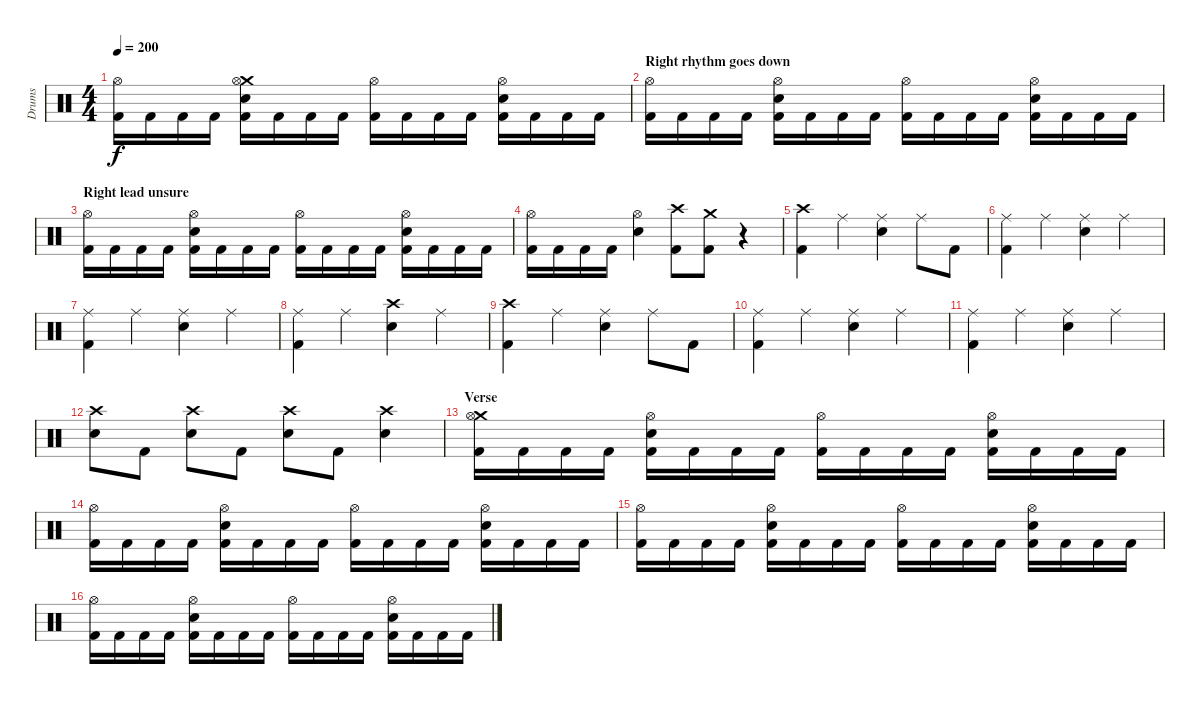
\track ("Drums" "Drums") {instrument percussion}
\staff {score}
\articulation defaults
\ts (4 4)
\tempo 200
\clef neutral
\ks c
("Hi-Hat (open)" "Kick (hit) 2").16{dy f} "Kick (hit) 2".16 "Kick (hit) 2".16 "Kick (hit) 2".16 ("Crash medium (hit)" "Hi-Hat (open)" "Electric Snare (hit)" "Kick (hit) 2").16 "Kick (hit) 2".16 "Kick (hit) 2".16 "Kick (hit) 2".16 ("Hi-Hat (open)" "Kick (hit) 2").16 "Kick (hit) 2".16 "Kick (hit) 2".16 "Kick (hit) 2".16 ("Hi-Hat (open)" "Electric Snare (hit)" "Kick (hit) 2").16 "Kick (hit) 2".16 "Kick (hit) 2".16 "Kick (hit) 2".16 |
\section ("" "Right rhythm goes down")
("Hi-Hat (open)" "Kick (hit) 2").16 "Kick (hit) 2".16 "Kick (hit) 2".16 "Kick (hit) 2".16 ("Hi-Hat (open)" "Electric Snare (hit)" "Kick (hit) 2").16 "Kick (hit) 2".16 "Kick (hit) 2".16 "Kick (hit) 2".16 ("Hi-Hat (open)" "Kick (hit) 2").16 "Kick (hit) 2".16 "Kick (hit) 2".16 "Kick (hit) 2".16 ("Hi-Hat (open)" "Electric Snare (hit)" "Kick (hit) 2").16 "Kick (hit) 2".16 "Kick (hit) 2".16 "Kick (hit) 2".16 |
\section ("" "Right lead unsure")
("Hi-Hat (open)" "Kick (hit) 2").16 "Kick (hit) 2".16 "Kick (hit) 2".16 "Kick (hit) 2".16 ("Hi-Hat (open)" "Electric Snare (hit)" "Kick (hit) 2").16 "Kick (hit) 2".16 "Kick (hit) 2".16 "Kick (hit) 2".16 ("Hi-Hat (open)" "Kick (hit) 2").16 "Kick (hit) 2".16 "Kick (hit) 2".16 "Kick (hit) 2".16 ("Hi-Hat (open)" "Electric Snare (hit)" "Kick (hit) 2").16 "Kick (hit) 2".16 "Kick (hit) 2".16 "Kick (hit) 2".16 |
("Hi-Hat (open)" "Kick (hit) 2").16 "Kick (hit) 2".16 "Kick (hit) 2".16 "Kick (hit) 2".16 ("Hi-Hat (open)" "Electric Snare (hit)").4 ("Crash high (hit)" "Kick (hit) 2").8 ("Crash medium (hit)" "Kick (hit) 2").8 r.4 |
("Crash high (hit)" "Kick (hit) 2").4 "Ride (middle)".4 ("Ride (middle)" "Electric Snare (hit)").4 "Ride (middle)".8 "Kick (hit) 2".8 |
("Ride (middle)" "Kick (hit) 2").4 "Ride (middle)".4 ("Ride (middle)" "Electric Snare (hit)").4 "Ride (middle)".4 |
("Ride (middle)" "Kick (hit) 2").4 "Ride (middle)".4 ("Ride (middle)" "Electric Snare (hit)").4 "Ride (middle)".4 |
("Ride (middle)" "Kick (hit) 2").4 "Ride (middle)".4 ("Crash high (hit)" "Electric Snare (hit)").4 "Ride (middle)".4 |
("Crash high (hit)" "Kick (hit) 2").4 "Ride (middle)".4 ("Ride (middle)" "Electric Snare (hit)").4 "Ride (middle)".8 "Kick (hit) 2".8 |
("Ride (middle)" "Kick (hit) 2").4 "Ride (middle)".4 ("Ride (middle)" "Electric Snare (hit)").4 "Ride (middle)".4 |
("Ride (middle)" "Kick (hit) 2").4 "Ride (middle)".4 ("Ride (middle)" "Electric Snare (hit)").4 "Ride (middle)".4 |
("Crash high (hit)" "Electric Snare (hit)").8 "Kick (hit) 2".8 ("Crash high (hit)" "Electric Snare (hit)").8 "Kick (hit) 2".8 ("Crash high (hit)" "Electric Snare (hit)").8 "Kick (hit) 2".8 ("Crash high (hit)" "Electric Snare (hit)").4 |
\section ("" "Verse")
("Crash medium (hit)" "Hi-Hat (open)" "Kick (hit) 2").16 "Kick (hit) 2".16 "Kick (hit) 2".16 "Kick (hit) 2".16 ("Hi-Hat (open)" "Electric Snare (hit)" "Kick (hit) 2").16 "Kick (hit) 2".16 "Kick (hit) 2".16 "Kick (hit) 2".16 ("Hi-Hat (open)" "Kick (hit) 2").16 "Kick (hit) 2".16 "Kick (hit) 2".16 "Kick (hit) 2".16 ("Hi-Hat (open)" "Electric Snare (hit)" "Kick (hit) 2").16 "Kick (hit) 2".16 "Kick (hit) 2".16 "Kick (hit) 2".16 |
("Hi-Hat (open)" "Kick (hit) 2").16 "Kick (hit) 2".16 "Kick (hit) 2".16 "Kick (hit) 2".16 ("Hi-Hat (open)" "Electric Snare (hit)" "Kick (hit) 2").16 "Kick (hit) 2".16 "Kick (hit) 2".16 "Kick (hit) 2".16 ("Hi-Hat (open)" "Kick (hit) 2").16 "Kick (hit) 2".16 "Kick (hit) 2".16 "Kick (hit) 2".16 ("Hi-Hat (open)" "Electric Snare (hit)" "Kick (hit) 2").16 "Kick (hit) 2".16 "Kick (hit) 2".16 "Kick (hit) 2".16 |
("Hi-Hat (open)" "Kick (hit) 2").16 "Kick (hit) 2".16 "Kick (hit) 2".16 "Kick (hit) 2".16 ("Hi-Hat (open)" "Electric Snare (hit)" "Kick (hit) 2").16 "Kick (hit) 2".16 "Kick (hit) 2".16 "Kick (hit) 2".16 ("Hi-Hat (open)" "Kick (hit) 2").16 "Kick (hit) 2".16 "Kick (hit) 2".16 "Kick (hit) 2".16 ("Hi-Hat (open)" "Electric Snare (hit)" "Kick (hit) 2").16 "Kick (hit) 2".16 "Kick (hit) 2".16 "Kick (hit) 2".16 |
("Hi-Hat (open)" "Kick (hit) 2").16 "Kick (hit) 2".16 "Kick (hit) 2".16 "Kick (hit) 2".16 ("Hi-Hat (open)" "Electric Snare (hit)" "Kick (hit) 2").16 "Kick (hit) 2".16 "Kick (hit) 2".16 "Kick (hit) 2".16 ("Hi-Hat (open)" "Kick (hit) 2").16 "Kick (hit) 2".16 "Kick (hit) 2".16 "Kick (hit) 2".16 ("Hi-Hat (open)" "Electric Snare (hit)" "Kick (hit) 2").16 "Kick (hit) 2".16 "Kick (hit) 2".16 "Kick (hit) 2".16
